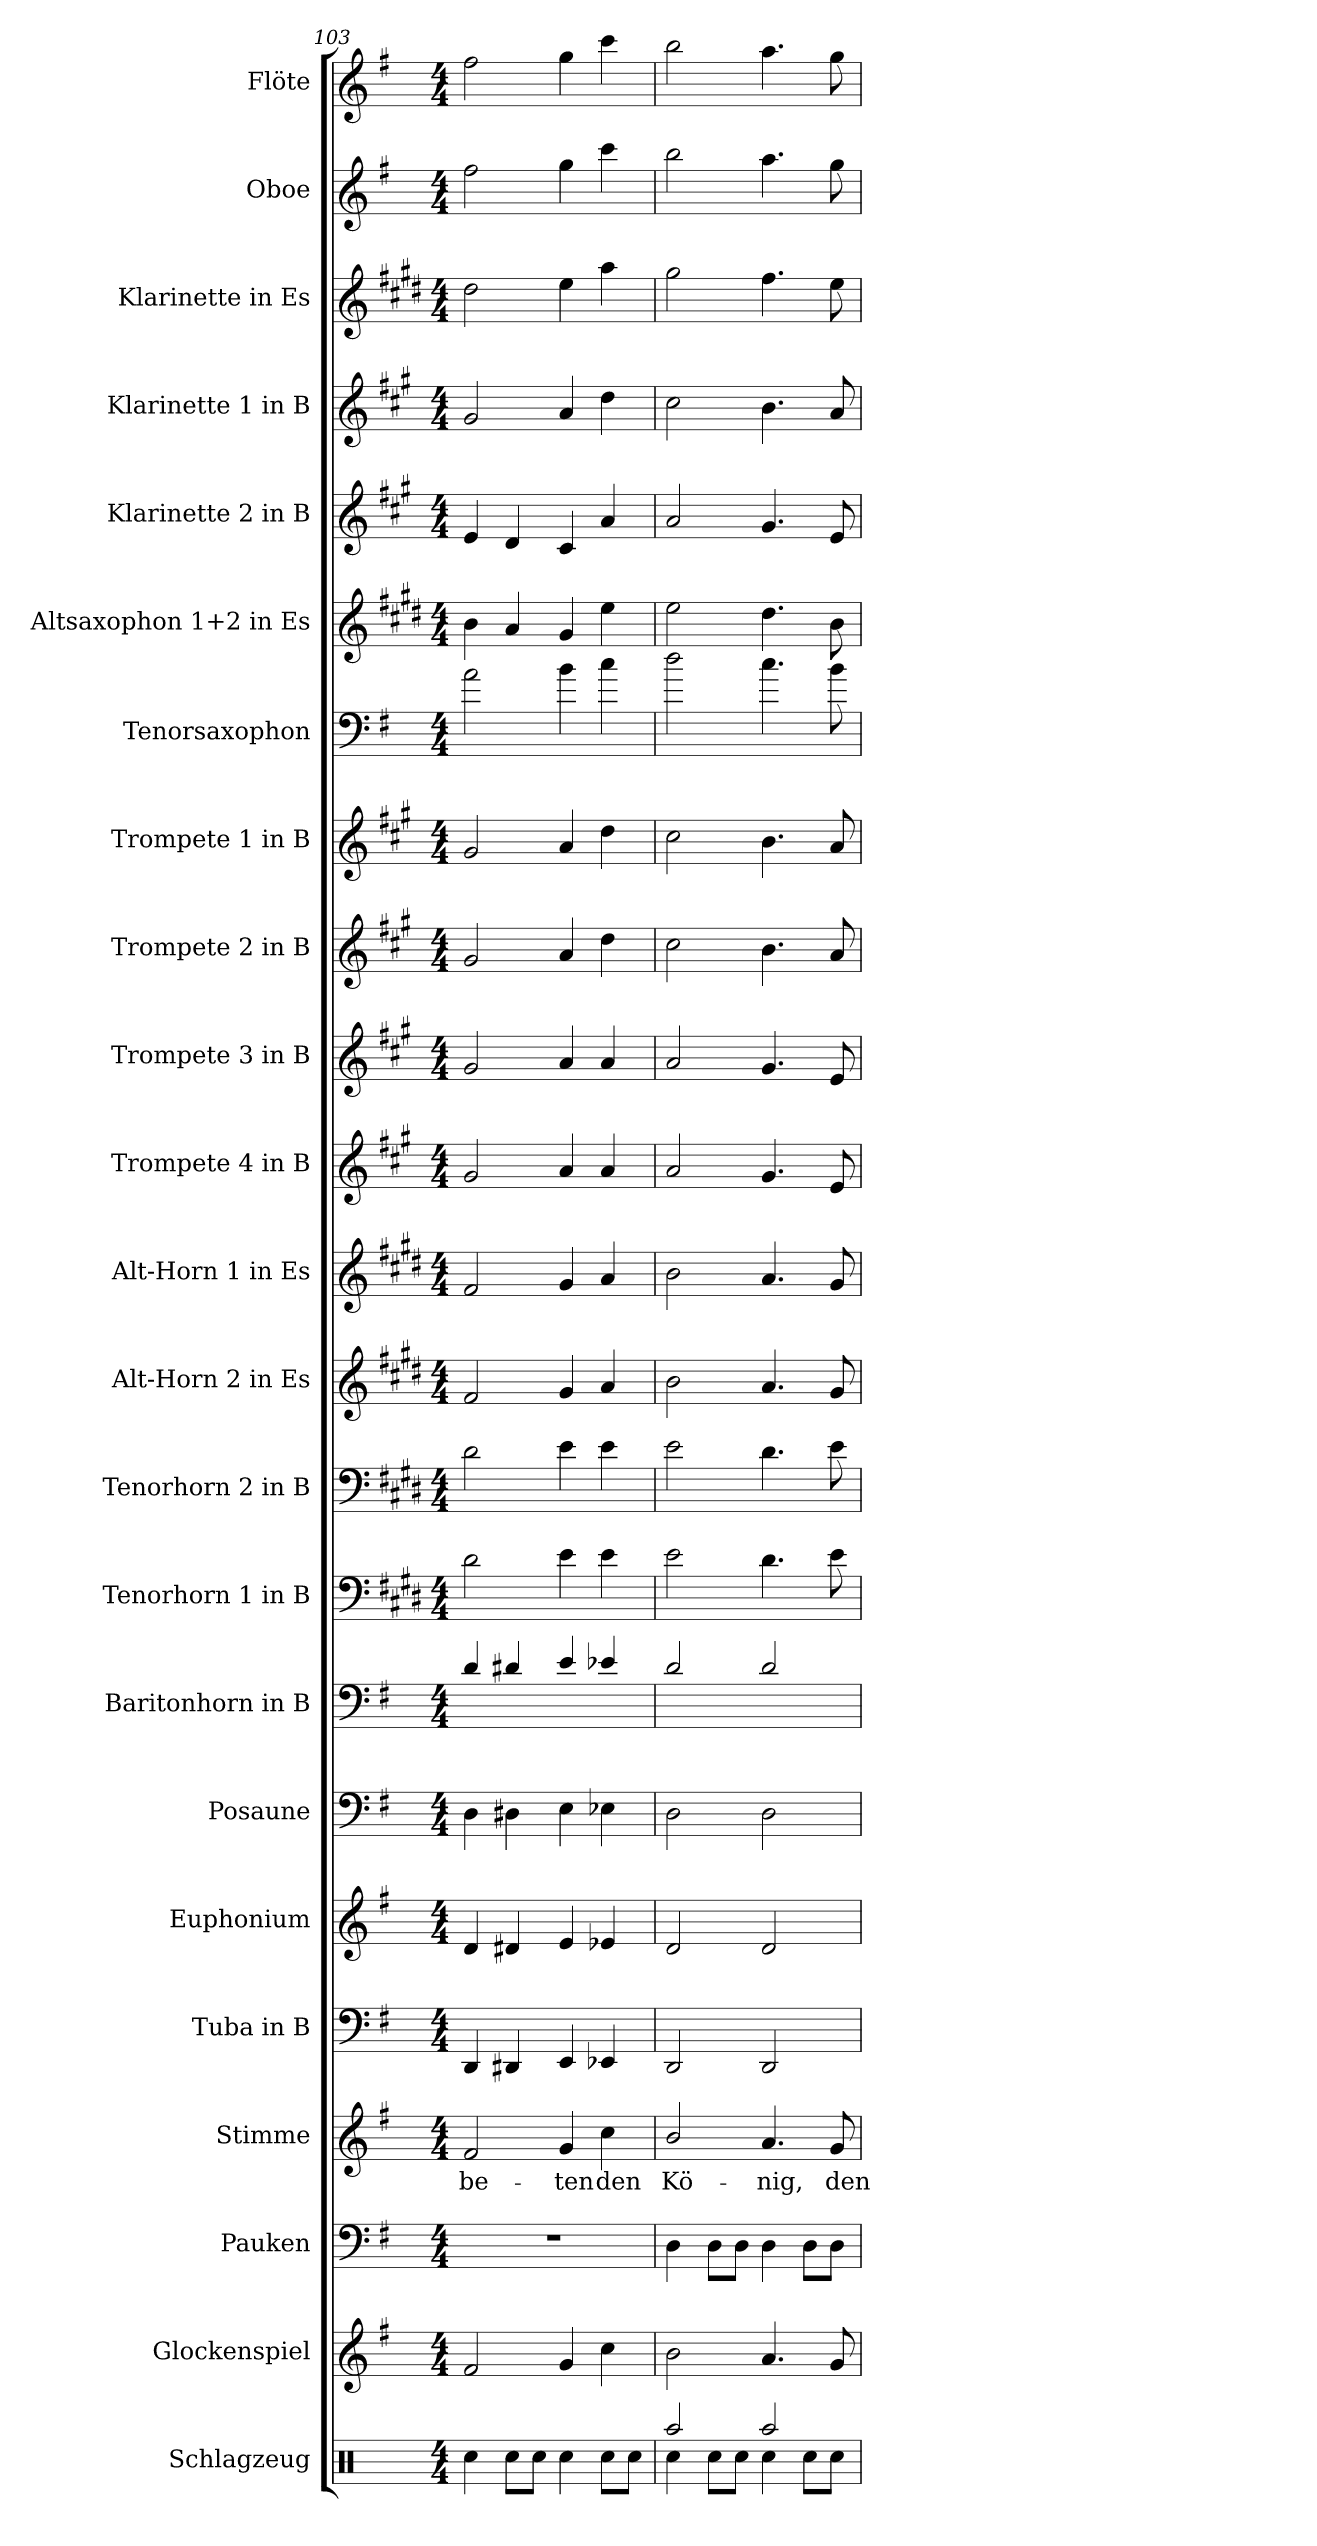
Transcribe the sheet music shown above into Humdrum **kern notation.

**kern	**kern	**kern	**kern	**text	**kern	**kern	**kern	**kern	**kern	**kern	**kern	**kern	**kern	**kern	**kern	**kern	**kern	**kern	**kern	**kern	**kern	**kern	**kern
*part23	*part22	*part21	*part20	*part20	*part19	*part18	*part17	*part16	*part15	*part14	*part13	*part12	*part11	*part10	*part9	*part8	*part7	*part6	*part5	*part4	*part3	*part2	*part1
*staff23	*staff22	*staff21	*staff20	*staff20	*staff19	*staff18	*staff17	*staff16	*staff15	*staff14	*staff13	*staff12	*staff11	*staff10	*staff9	*staff8	*staff7	*staff6	*staff5	*staff4	*staff3	*staff2	*staff1
*I"Schlagzeug	*I"Glockenspiel	*I"Pauken	*I"Stimme	*	*I"Tuba in B	*I"Euphonium	*I"Posaune	*I"Baritonhorn in B	*I"Tenorhorn  1 in B	*I"Tenorhorn 2 in B	*I"Alt-Horn 2 in Es	*I"Alt-Horn 1 in Es	*I"Trompete 4 in B	*I"Trompete 3 in B	*I"Trompete 2  in B	*I"Trompete 1 in B	*I"Tenorsaxophon	*I"Altsaxophon 1+2 in Es	*I"Klarinette 2  in B	*I"Klarinette 1 in B	*I"Klarinette in Es	*I"Oboe	*I"Flöte
*clefX	*clefG2	*clefF4	*clefG2	*	*clefF4	*clefG2	*clefF4	*clefF4	*clefF4	*clefF4	*clefG2	*clefG2	*clefG2	*clefG2	*clefG2	*clefG2	*clefF4	*clefG2	*clefG2	*clefG2	*clefG2	*clefG2	*clefG2
*	*ITrd-14c-24	*	*	*	*	*ITrd8c14	*	*ITrd8c14	*ITrd5c9	*ITrd5c9	*ITrd5c9	*ITrd5c9	*ITrd1c2	*ITrd1c2	*ITrd1c2	*ITrd1c2	*ITrd8c14	*ITrd5c9	*ITrd1c2	*ITrd1c2	*ITrd-2c-3	*	*
*k[]	*k[f#]	*k[f#]	*k[f#]	*	*k[f#]	*k[f#]	*k[f#]	*k[f#]	*k[f#]	*k[f#]	*k[f#]	*k[f#]	*k[f#]	*k[f#]	*k[f#]	*k[f#]	*k[f#]	*k[f#]	*k[f#]	*k[f#]	*k[f#]	*k[f#]	*k[f#]
*C:	*G:	*G:	*G:	*	*G:	*G:	*G:	*G:	*G:	*G:	*G:	*G:	*G:	*G:	*G:	*G:	*G:	*G:	*G:	*G:	*G:	*G:	*G:
*M4/4	*M4/4	*M4/4	*M4/4	*	*M4/4	*M4/4	*M4/4	*M4/4	*M4/4	*M4/4	*M4/4	*M4/4	*M4/4	*M4/4	*M4/4	*M4/4	*M4/4	*M4/4	*M4/4	*M4/4	*M4/4	*M4/4	*M4/4
=103	=103	=103	=103	=103	=103	=103	=103	=103	=103	=103	=103	=103	=103	=103	=103	=103	=103	=103	=103	=103	=103	=103	=103
!	!	!	!	!LO:LY:b:color=#000000	!	!	!	!	!	!	!	!	!	!	!	!	!	!	!	!	!	!	!
4Rcci\	2fff#i/	1r	2f#i/	-be-	4DDi/	4Di/	4Di\	4Di/	2F#i\	2F#i\	2Ai/	2Ai/	2f#i/	2f#i/	2f#i/	2f#i/	2Ai\	4di\	4di/	2f#i/	2ff#i\	2ff#i\	2ff#i\
8Rcci\L	.	.	.	.	4DD#Xi/	4D#Xi/	4D#Xi\	4D#Xi/	.	.	.	.	.	.	.	.	.	4ci/	4ci/	.	.	.	.
8Rcci\J	.	.	.	.	.	.	.	.	.	.	.	.	.	.	.	.	.	.	.	.	.	.	.
!	!	!	!	!LO:LY:b:color=#000000	!	!	!	!	!	!	!	!	!	!	!	!	!	!	!	!	!	!	!
4Rcci\	4gggi/	.	4gi/	-ten	4EEi/	4Ei/	4Ei\	4Ei/	4Gi\	4Gi\	4Bi/	4Bi/	4gi/	4gi/	4gi/	4gi/	4Bi\	4Bi/	4Bi/	4gi/	4ggi\	4ggi\	4ggi\
!	!	!	!	!LO:LY:b:color=#000000	!	!	!	!	!	!	!	!	!	!	!	!	!	!	!	!	!	!	!
8Rcci\L	4cccci\	.	4cci\	den	4EE-Xi/	4E-Xi/	4E-Xi\	4E-Xi/	4Gi\	4Gi\	4ci/	4ci/	4gi/	4gi/	4cci\	4cci\	4ci\	4gi\	4gi/	4cci\	4ccci\	4ccci\	4ccci\
8Rcci\J	.	.	.	.	.	.	.	.	.	.	.	.	.	.	.	.	.	.	.	.	.	.	.
=104	=104	=104	=104	=104	=104	=104	=104	=104	=104	=104	=104	=104	=104	=104	=104	=104	=104	=104	=104	=104	=104	=104	=104
*^	*	*	*	*	*	*	*	*	*	*	*	*	*	*	*	*	*	*	*	*	*	*	*
!	!	!	!	!	!LO:LY:b:color=#000000	!	!	!	!	!	!	!	!	!	!	!	!	!	!	!	!	!	!	!
2Raai/	4Rcci\	2bbbi\	4Di\	2bi/	Kö-	2DDi/	2Di/	2Di\	2Di/	2Gi\	2Gi\	2di\	2di\	2gi/	2gi/	2bi\	2bi\	2di\	2gi\	2gi/	2bi\	2bbi\	2bbi\	2bbi\
.	8Rcci\L	.	8Di\L	.	.	.	.	.	.	.	.	.	.	.	.	.	.	.	.	.	.	.	.	.
.	8Rcci\J	.	8Di\J	.	.	.	.	.	.	.	.	.	.	.	.	.	.	.	.	.	.	.	.	.
!	!	!	!	!	!LO:LY:b:color=#000000	!	!	!	!	!	!	!	!	!	!	!	!	!	!	!	!	!	!	!
2Raai/	4Rcci\	4.aaai/	4Di\	4.ai/	-nig,	2DDi/	2Di/	2Di\	2Di/	4.F#i\	4.F#i\	4.ci/	4.ci/	4.f#i/	4.f#i/	4.ai\	4.ai\	4.ci\	4.f#i\	4.f#i/	4.ai\	4.aai\	4.aai\	4.aai\
.	8Rcci\L	.	8Di\L	.	.	.	.	.	.	.	.	.	.	.	.	.	.	.	.	.	.	.	.	.
!	!	!	!	!	!LO:LY:b:color=#000000	!	!	!	!	!	!	!	!	!	!	!	!	!	!	!	!	!	!	!
.	8Rcci\J	8gggi/	8Di\J	8gi/	den	.	.	.	.	8Gi\	8Gi\	8Bi/	8Bi/	8di/	8di/	8gi/	8gi/	8Bi\	8di\	8di/	8gi/	8ggi\	8ggi\	8ggi\
*v	*v	*	*	*	*	*	*	*	*	*	*	*	*	*	*	*	*	*	*	*	*	*	*	*
=	=	=	=	=	=	=	=	=	=	=	=	=	=	=	=	=	=	=	=	=	=	=	=
*-	*-	*-	*-	*-	*-	*-	*-	*-	*-	*-	*-	*-	*-	*-	*-	*-	*-	*-	*-	*-	*-	*-	*-
